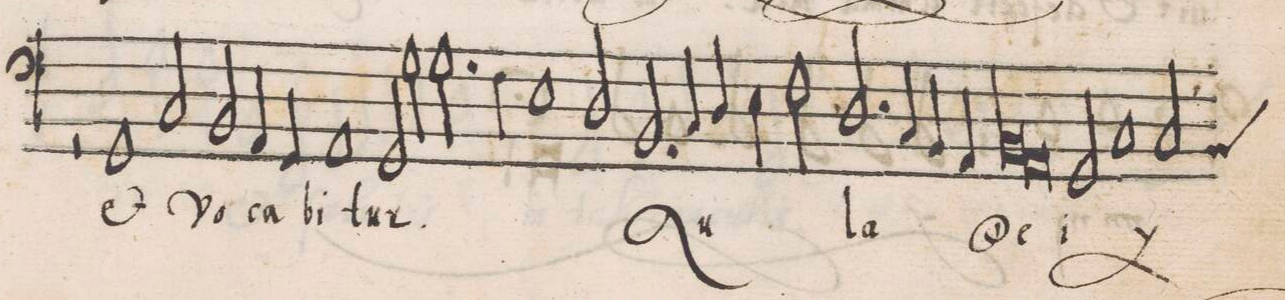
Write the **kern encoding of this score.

**kern	**text
*I"BASSVS	*
*clefF4	*
*k[b-]	*
*met(C|)	*
*M2/1	*
2r	.
1GG	et
2C/	Vo-
=23-	=23-
2BB-/	.
4AA/	-ca-
4GG/	.
1AA	-bi-
=24-	=24-
2GG/	-tur
2G\	.
2.G\	.
4F\	.
=25-	=25-
1E	.
=-	=-
2D/	.
2.BB-/	au-
=26-	=26-
4C/	.
4D/	.
4E\	.
2F\	.
2.D/	-la
=27-	=27-
4C/	.
4BB-/	.
4AA/	.
*lig	*
1BB-	De-
=28-	=28-
1AA	.
*Xlig	*
2GG/	-i
*	*ij
1C/	au-
=29-	=29-
2C/	-la
*custos:BB	*
*-	*-
